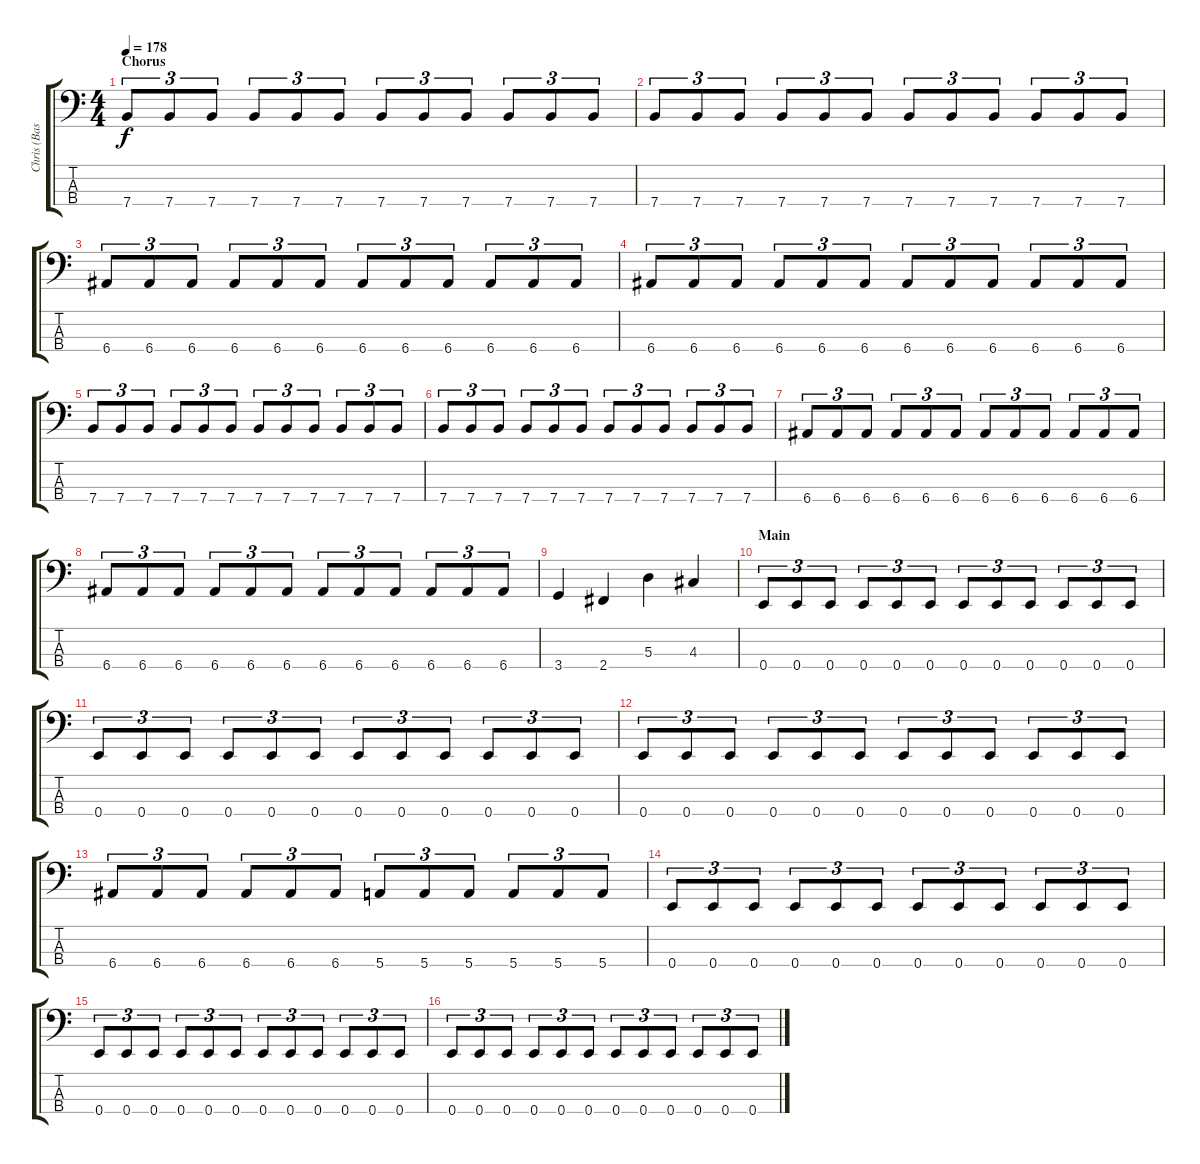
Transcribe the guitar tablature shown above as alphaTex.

\track ("Chris (Bass)" "Chris (Bas") {instrument electricbassfinger}
\staff {score tabs}
\tuning (G2 D2 A1 E1) {hide}
\ts (4 4)
\section ("" "Chorus")
\tempo 178
\clef f4
\ks c
7.4.8{tu (3 2) dy f} 7.4.8{tu (3 2)} 7.4.8{tu (3 2)} 7.4.8{tu (3 2)} 7.4.8{tu (3 2)} 7.4.8{tu (3 2)} 7.4.8{tu (3 2)} 7.4.8{tu (3 2)} 7.4.8{tu (3 2)} 7.4.8{tu (3 2)} 7.4.8{tu (3 2)} 7.4.8{tu (3 2)} |
7.4.8{tu (3 2)} 7.4.8{tu (3 2)} 7.4.8{tu (3 2)} 7.4.8{tu (3 2)} 7.4.8{tu (3 2)} 7.4.8{tu (3 2)} 7.4.8{tu (3 2)} 7.4.8{tu (3 2)} 7.4.8{tu (3 2)} 7.4.8{tu (3 2)} 7.4.8{tu (3 2)} 7.4.8{tu (3 2)} |
6.4.8{tu (3 2)} 6.4.8{tu (3 2)} 6.4.8{tu (3 2)} 6.4.8{tu (3 2)} 6.4.8{tu (3 2)} 6.4.8{tu (3 2)} 6.4.8{tu (3 2)} 6.4.8{tu (3 2)} 6.4.8{tu (3 2)} 6.4.8{tu (3 2)} 6.4.8{tu (3 2)} 6.4.8{tu (3 2)} |
6.4.8{tu (3 2)} 6.4.8{tu (3 2)} 6.4.8{tu (3 2)} 6.4.8{tu (3 2)} 6.4.8{tu (3 2)} 6.4.8{tu (3 2)} 6.4.8{tu (3 2)} 6.4.8{tu (3 2)} 6.4.8{tu (3 2)} 6.4.8{tu (3 2)} 6.4.8{tu (3 2)} 6.4.8{tu (3 2)} |
7.4.8{tu (3 2)} 7.4.8{tu (3 2)} 7.4.8{tu (3 2)} 7.4.8{tu (3 2)} 7.4.8{tu (3 2)} 7.4.8{tu (3 2)} 7.4.8{tu (3 2)} 7.4.8{tu (3 2)} 7.4.8{tu (3 2)} 7.4.8{tu (3 2)} 7.4.8{tu (3 2)} 7.4.8{tu (3 2)} |
7.4.8{tu (3 2)} 7.4.8{tu (3 2)} 7.4.8{tu (3 2)} 7.4.8{tu (3 2)} 7.4.8{tu (3 2)} 7.4.8{tu (3 2)} 7.4.8{tu (3 2)} 7.4.8{tu (3 2)} 7.4.8{tu (3 2)} 7.4.8{tu (3 2)} 7.4.8{tu (3 2)} 7.4.8{tu (3 2)} |
6.4.8{tu (3 2)} 6.4.8{tu (3 2)} 6.4.8{tu (3 2)} 6.4.8{tu (3 2)} 6.4.8{tu (3 2)} 6.4.8{tu (3 2)} 6.4.8{tu (3 2)} 6.4.8{tu (3 2)} 6.4.8{tu (3 2)} 6.4.8{tu (3 2)} 6.4.8{tu (3 2)} 6.4.8{tu (3 2)} |
6.4.8{tu (3 2)} 6.4.8{tu (3 2)} 6.4.8{tu (3 2)} 6.4.8{tu (3 2)} 6.4.8{tu (3 2)} 6.4.8{tu (3 2)} 6.4.8{tu (3 2)} 6.4.8{tu (3 2)} 6.4.8{tu (3 2)} 6.4.8{tu (3 2)} 6.4.8{tu (3 2)} 6.4.8{tu (3 2)} |
3.4.4 2.4.4 5.3.4 4.3.4 |
\section ("" "Main")
0.4.8{tu (3 2)} 0.4.8{tu (3 2)} 0.4.8{tu (3 2)} 0.4.8{tu (3 2)} 0.4.8{tu (3 2)} 0.4.8{tu (3 2)} 0.4.8{tu (3 2)} 0.4.8{tu (3 2)} 0.4.8{tu (3 2)} 0.4.8{tu (3 2)} 0.4.8{tu (3 2)} 0.4.8{tu (3 2)} |
0.4.8{tu (3 2)} 0.4.8{tu (3 2)} 0.4.8{tu (3 2)} 0.4.8{tu (3 2)} 0.4.8{tu (3 2)} 0.4.8{tu (3 2)} 0.4.8{tu (3 2)} 0.4.8{tu (3 2)} 0.4.8{tu (3 2)} 0.4.8{tu (3 2)} 0.4.8{tu (3 2)} 0.4.8{tu (3 2)} |
0.4.8{tu (3 2)} 0.4.8{tu (3 2)} 0.4.8{tu (3 2)} 0.4.8{tu (3 2)} 0.4.8{tu (3 2)} 0.4.8{tu (3 2)} 0.4.8{tu (3 2)} 0.4.8{tu (3 2)} 0.4.8{tu (3 2)} 0.4.8{tu (3 2)} 0.4.8{tu (3 2)} 0.4.8{tu (3 2)} |
6.4.8{tu (3 2)} 6.4.8{tu (3 2)} 6.4.8{tu (3 2)} 6.4.8{tu (3 2)} 6.4.8{tu (3 2)} 6.4.8{tu (3 2)} 5.4.8{tu (3 2)} 5.4.8{tu (3 2)} 5.4.8{tu (3 2)} 5.4.8{tu (3 2)} 5.4.8{tu (3 2)} 5.4.8{tu (3 2)} |
0.4.8{tu (3 2)} 0.4.8{tu (3 2)} 0.4.8{tu (3 2)} 0.4.8{tu (3 2)} 0.4.8{tu (3 2)} 0.4.8{tu (3 2)} 0.4.8{tu (3 2)} 0.4.8{tu (3 2)} 0.4.8{tu (3 2)} 0.4.8{tu (3 2)} 0.4.8{tu (3 2)} 0.4.8{tu (3 2)} |
0.4.8{tu (3 2)} 0.4.8{tu (3 2)} 0.4.8{tu (3 2)} 0.4.8{tu (3 2)} 0.4.8{tu (3 2)} 0.4.8{tu (3 2)} 0.4.8{tu (3 2)} 0.4.8{tu (3 2)} 0.4.8{tu (3 2)} 0.4.8{tu (3 2)} 0.4.8{tu (3 2)} 0.4.8{tu (3 2)} |
0.4.8{tu (3 2)} 0.4.8{tu (3 2)} 0.4.8{tu (3 2)} 0.4.8{tu (3 2)} 0.4.8{tu (3 2)} 0.4.8{tu (3 2)} 0.4.8{tu (3 2)} 0.4.8{tu (3 2)} 0.4.8{tu (3 2)} 0.4.8{tu (3 2)} 0.4.8{tu (3 2)} 0.4.8{tu (3 2)}
